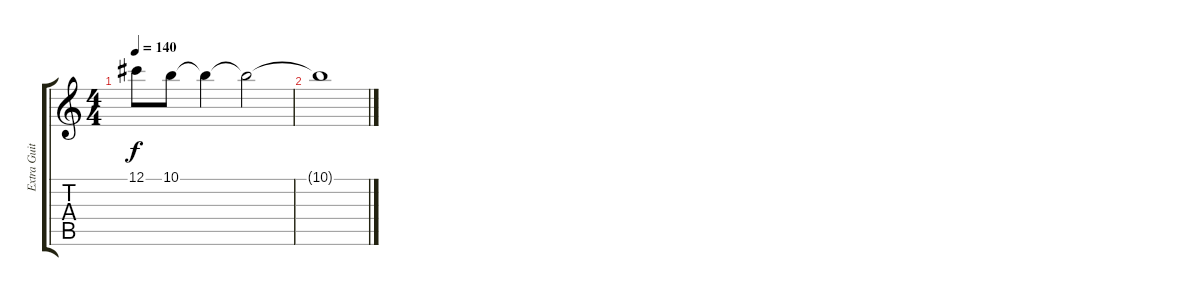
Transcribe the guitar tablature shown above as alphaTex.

\track ("Extra Guitar" "Extra Guit") {instrument distortionguitar}
\staff {score tabs}
\tuning (Db4 Ab3 E3 B2 Gb2 B1) {hide}
\ts (4 4)
\tempo 140
\clef g2
\ks c
12.1{t}.8{dy f volume 0} 10.1.8 10.1{t}.4 10.1{t}.2 |
10.1{t}.1
